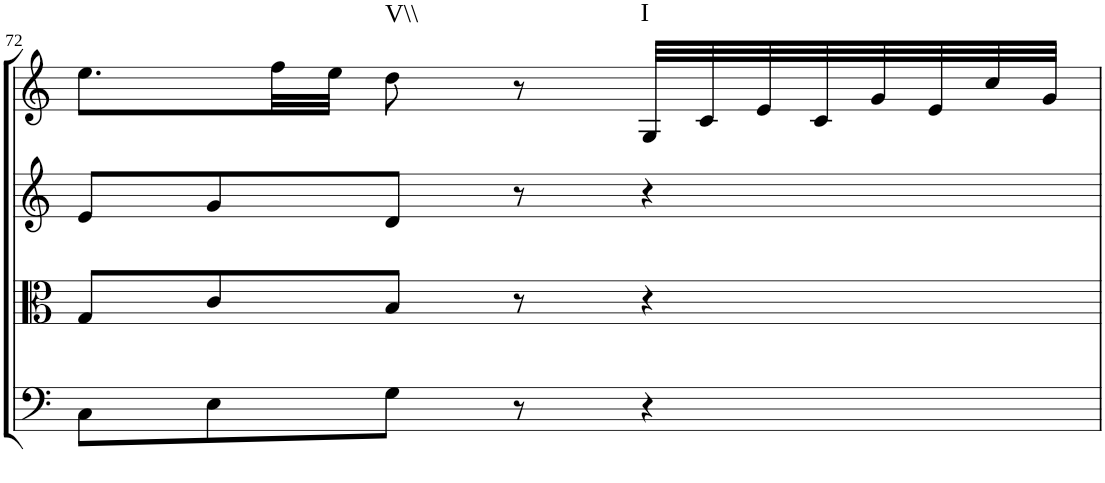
**kern	**kern	**kern	**kern	**harte
*part4	*part3	*part2	*part1	*part1
*staff4	*staff3	*staff2	*staff1	*
*I"Cello	*I"Viola	*I"2nd Violin	*I"1st Violin	*
*	*I'Vla	*I'Vln	*I'Vln	*
!!LO:PB:g=z
*clefF4	*clefC3	*clefG2	*clefG2	*
*k[]	*k[]	*k[]	*k[]	*
*C:	*C:	*C:	*C:	*
*M3/4	*M3/4	*M3/4	*M3/4	*
=72	=72	=72	=72	=72
8C\L	8G/L	8e/L	8.ee\L	.
8E\	8c/	8g/	.	.
.	.	.	32ff\LL	.
.	.	.	32ee\JJJ	.
!	!	!	!	!LO:H:kt=V\\
8G\J	8B/J	8d/J	8dd\	N
8r	8r	8r	8r	.
!	!	!	!	!LO:H:kt=I
4r	4r	4r	32G/LLL	N
.	.	.	32c/	.
.	.	.	32e/	.
.	.	.	32c/	.
.	.	.	32g/	.
.	.	.	32e/	.
.	.	.	32cc/	.
.	.	.	32g/JJJ	.
=	=	=	=	=
*-	*-	*-	*-	*-
